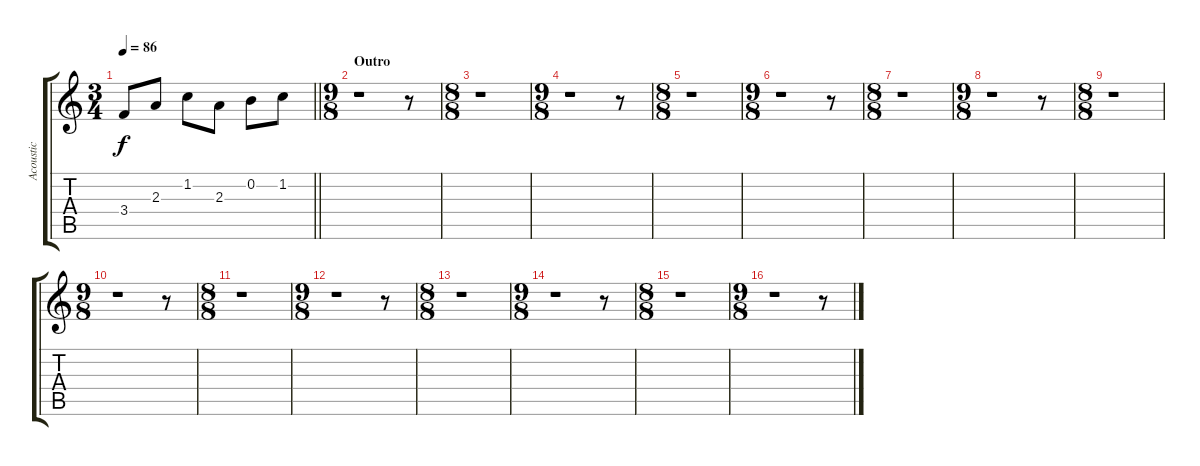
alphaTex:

\track ("Acoustic" "Acoustic") {instrument acousticguitarsteel}
\staff {score tabs}
\tuning (E4 B3 G3 D3 A2 E2) {hide}
\ts (3 4)
\tempo 86
\clef g2
\barLineRight lightlight
\ks c
3.4.8{dy f} 2.3.8 1.2.8 2.3.8 0.2.8 1.2.8 |
\ts (9 8)
\section ("" "Outro")
r.1 r.8 |
\ts (8 8)
r.1 |
\ts (9 8)
r.1 r.8 |
\ts (8 8)
r.1 |
\ts (9 8)
r.1 r.8 |
\ts (8 8)
r.1 |
\ts (9 8)
r.1 r.8 |
\ts (8 8)
r.1 |
\ts (9 8)
r.1 r.8 |
\ts (8 8)
r.1 |
\ts (9 8)
r.1 r.8 |
\ts (8 8)
r.1 |
\ts (9 8)
r.1 r.8 |
\ts (8 8)
r.1 |
\ts (9 8)
r.1 r.8
